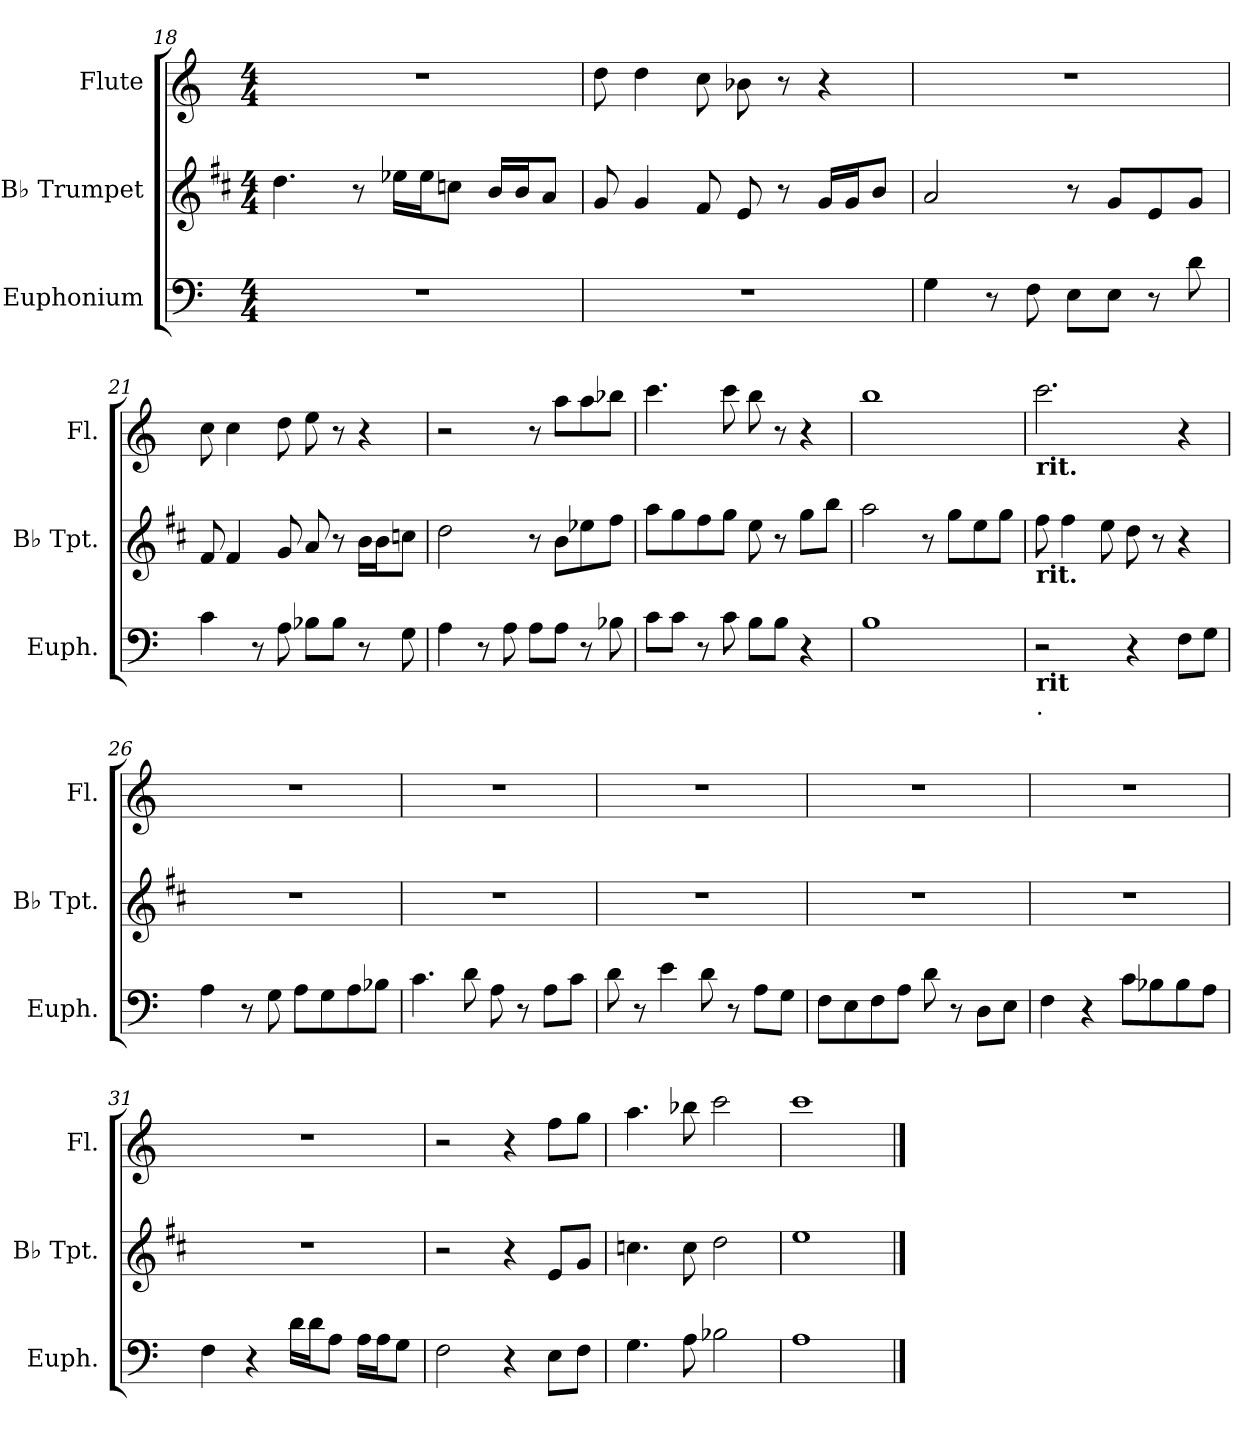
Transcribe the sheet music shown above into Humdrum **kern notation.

**kern	**kern	**kern
*part3	*part2	*part1
*staff3	*staff2	*staff1
*I"Euphonium	*I"B♭ Trumpet	*I"Flute
*I'Euph.	*I'B♭ Tpt.	*I'Fl.
!!LO:LB:g=z
*clefF4	*clefG2	*clefG2
*	*ITrd1c2	*
*k[]	*k[]	*k[]
*M4/4	*M4/4	*M4/4
=18	=18	=18
1r	4.cc\	1r
.	8r	.
.	16dd-X\LL	.
.	16dd-\J	.
.	8b-X\J	.
.	16a/LL	.
.	16a/J	.
.	8g/J	.
=19	=19	=19
1r	8f/	8dd\
.	4f/	4dd\
.	8e/	8cc\
.	8d/	8b-X\
.	8r	8r
.	16f/LL	4r
.	16f/J	.
.	8a/J	.
=20	=20	=20
4G\	2g/	1r
8r	.	.
8F\	.	.
8E\L	8r	.
8E\J	8f/L	.
8r	8d/	.
8d\	8f/J	.
=21	=21	=21
4c\	8e/	8cc\
.	4e/	4cc\
8r	.	.
8A\	8f/	8dd\
8B-X\L	8g/	8ee\
8B-\J	8r	8r
8r	16a\LL	4r
.	16a\J	.
8G\	8b-X\J	.
!!LO:LB:g=z
=22	=22	=22
4A\	2cc\	2r
8r	.	.
8A\	.	.
8A\L	8r	8r
8A\J	8a\L	8aa\L
8r	8dd-X\	8aa\
8B-X\	8ee\J	8bb-X\J
=23	=23	=23
8c\L	8gg\L	4.ccc\
8c\J	8ff\	.
8r	8ee\	.
8c\	8ff\J	8ccc\
8B\L	8dd\	8bb\
8B\J	8r	8r
4r	8ff\L	4r
.	8aa\J	.
=24	=24	=24
1B	2gg\	1bb
.	8r	.
.	8ff\L	.
.	8dd\	.
.	8ff\J	.
=25	=25	=25
!	!	!LO:TX:b:B:t=rit.
!	!LO:TX:b:B:t=rit.	!
!LO:TX:b:B:t=rit	!	!
!LO:TX:b:t=.	!	!
2r	8ee\	2.cccZ\
.	4ee\	.
.	8dd\	.
4r	8cc\	.
.	8r	.
*	*	*MM80
8F\L	4r	4r
8G\J	.	.
=26	=26	=26
4A\	1r	1r
8r	.	.
8G\	.	.
8A\L	.	.
8G\	.	.
8A\	.	.
8B-X\J	.	.
!!LO:LB:g=z
=27	=27	=27
4.c\	1r	1r
8d\	.	.
8A\	.	.
8r	.	.
8A\L	.	.
8c\J	.	.
=28	=28	=28
8d\	1r	1r
8r	.	.
4e\	.	.
8d\	.	.
8r	.	.
8A\L	.	.
8G\J	.	.
=29	=29	=29
8F\L	1r	1r
8E\	.	.
8F\	.	.
8A\J	.	.
8d\	.	.
8r	.	.
8D\L	.	.
8E\J	.	.
=30	=30	=30
4F\	1r	1r
4r	.	.
8c\L	.	.
8B-X\	.	.
8B-\	.	.
8A\J	.	.
=31	=31	=31
4F\	1r	1r
4r	.	.
16d\LL	.	.
16d\J	.	.
8A\J	.	.
16A\LL	.	.
16A\J	.	.
8G\J	.	.
!!LO:PB:g=z
=32	=32	=32
2F\	2r	2r
4r	4r	4r
8E\L	8d/L	8ff\L
8F\J	8f/J	8gg\J
=33	=33	=33
4.G\	4.b-X\	4.aa\
8A\	8b-\	8bb-X\
2B-X\	2cc\	2ccc\
=34	=34	=34
1A	1dd	1ccc
==	==	==
*-	*-	*-
